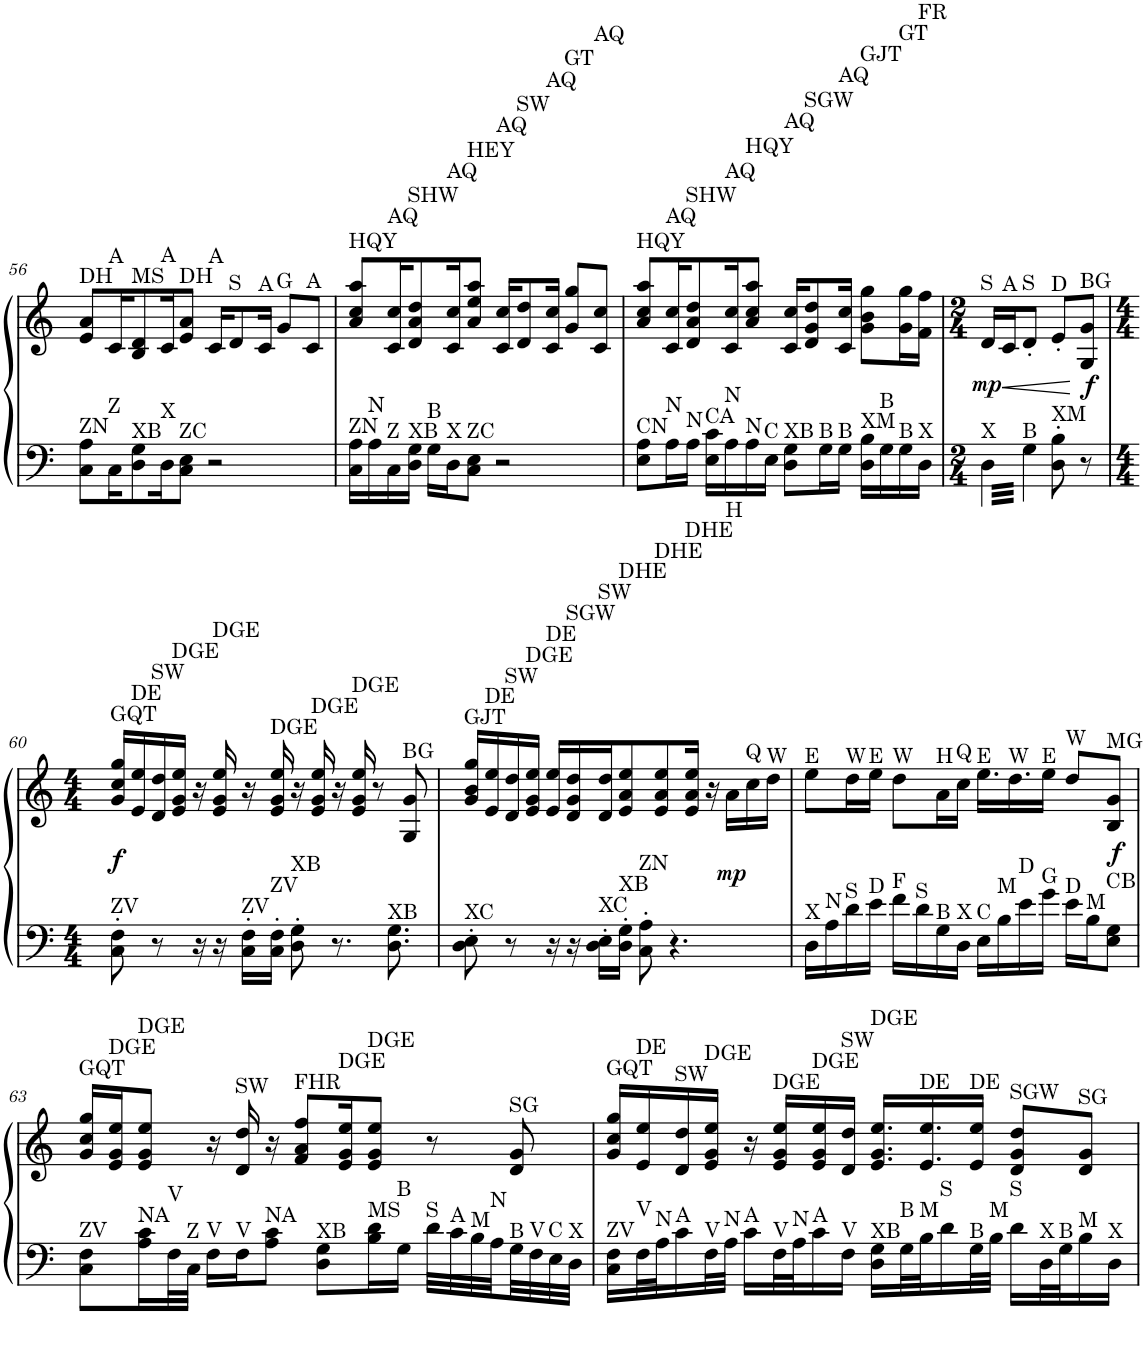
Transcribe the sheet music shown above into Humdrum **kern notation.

**kern	**kern	**dynam
*part1	*part1	*part1
*staff2	*staff1	*staff1/2
*I"Piano	*	*
*I'Pno.	*	*
!!LO:PB:g=z
*clefF4	*clefG2	*
*k[]	*k[]	*
*M4/4	*M4/4	*
=56	=56	=56
!	!LO:TX:a:t=DH	!
!LO:TX:a:t=ZN	!	!
8C\ 8A\L	8e/ 8a/L	.
!	!LO:TX:a:t=A	!
!LO:TX:a:t=Z	!	!
16C\K	16c/K	.
!	!LO:TX:a:t=MS	!
!LO:TX:a:t=XB	!	!
8D\ 8G\	8B/ 8d/	.
!	!LO:TX:a:t=A	!
!LO:TX:a:t=X	!	!
16D\K	16c/K	.
!	!LO:TX:a:t=DH	!
!LO:TX:a:t=ZC	!	!
8C\ 8E\J	8e/ 8a/J	.
!	!LO:TX:a:t=A	!
2r	16c/KL	.
!	!LO:TX:a:t=S	!
.	8d/	.
!	!LO:TX:a:t=A	!
.	16c/Jk	.
!	!LO:TX:a:t=G	!
.	8g/L	.
!	!LO:TX:a:t=A	!
.	8c/J	.
=57	=57	=57
!	!LO:TX:a:t=HQY	!
!LO:TX:a:t=ZN	!	!
16C\ 16A\LL	8a/ 8cc/ 8aa/L	.
!LO:TX:a:t=N	!	!
16A\	.	.
!	!LO:TX:a:t=AQ	!
!LO:TX:a:t=Z	!	!
16C\	16c/ 16cc/K	.
!	!LO:TX:a:t=SHW	!
!LO:TX:a:t=XB	!	!
16D\ 16G\JJ	8d/ 8a/ 8dd/	.
!LO:TX:a:t=B	!	!
16G\LL	.	.
!	!LO:TX:a:t=AQ	!
!LO:TX:a:t=X	!	!
16D\J	16c/ 16cc/K	.
!	!LO:TX:a:t=HEY	!
!LO:TX:a:t=ZC	!	!
8C\ 8E\J	8a/ 8ee/ 8aa/J	.
!	!LO:TX:a:t=AQ	!
2r	16c/ 16cc/KL	.
!	!LO:TX:a:t=SW	!
.	8d/ 8dd/	.
!	!LO:TX:a:t=AQ	!
.	16c/ 16cc/Jk	.
!	!LO:TX:a:t=GT	!
.	8g/ 8gg/L	.
!	!LO:TX:a:t=AQ	!
.	8c/ 8cc/J	.
=58	=58	=58
!	!LO:TX:a:t=HQY	!
!LO:TX:a:t=CN	!	!
8E\ 8A\L	8a/ 8cc/ 8aa/L	.
!	!LO:TX:a:t=AQ	!
!LO:TX:a:t=N	!	!
16A\L	16c/ 16cc/K	.
!	!LO:TX:a:t=SHW	!
!LO:TX:a:t=N	!	!
16A\JJ	8d/ 8a/ 8dd/	.
!LO:TX:a:t=CA	!	!
16E\ 16c\LL	.	.
!	!LO:TX:a:t=AQ	!
!LO:TX:a:t=N	!	!
16A\	16c/ 16cc/K	.
!	!LO:TX:a:t=HQY	!
!LO:TX:a:t=N	!	!
16A\	8a/ 8cc/ 8aa/J	.
!LO:TX:a:t=C	!	!
16E\JJ	.	.
!	!LO:TX:a:t=AQ	!
!LO:TX:a:t=XB	!	!
8D\ 8G\L	16c/ 16cc/KL	.
!	!LO:TX:a:t=SGW	!
.	8d/ 8g/ 8dd/	.
!LO:TX:a:t=B	!	!
16G\L	.	.
!	!LO:TX:a:t=AQ	!
!LO:TX:a:t=B	!	!
16G\JJ	16c/ 16cc/Jk	.
!	!LO:TX:a:t=GJT	!
!LO:TX:a:t=XM	!	!
16D\ 16B\LL	8g\ 8b\ 8gg\L	.
!LO:TX:a:t=B	!	!
16G\	.	.
!	!LO:TX:a:t=GT	!
!LO:TX:a:t=B	!	!
16G\	16g\ 16gg\L	.
!	!LO:TX:a:t=FR	!
!LO:TX:a:t=X	!	!
16D\JJ	16f\ 16ff\JJ	.
=59	=59	=59
*M2/4	*M2/4	*
!	!LO:TX:a:t=S	!
!LO:TX:a:t=X	!	!
!	!	!LO:DY:b
12.D\	16d/LL	mp
!	!LO:TX:a:t=A	!
!	!	!LO:HP:b
.	16c/J	<
!	!LO:TX:a:t=S	!
!LO:TX:a:t=B	!	!
12.G\	8d'/J	.
!	!LO:TX:a:t=D	!
!LO:TX:a:t=XM	!	!
8D\' 8B\'	8e'/L	.
!	!LO:TX:a:t=BG	!
!	!	!LO:DY:n=1:b
8r	8G/ 8g/J	[ f
!!LO:LB:g=z
=60	=60	=60
*M4/4	*M4/4	*
!	!LO:TX:a:t=GQT	!
!LO:TX:a:t=ZV	!	!
!	!	!LO:DY:b
8C\' 8F\'	16g/ 16cc/ 16gg/LL	f
!	!LO:TX:a:t=DE	!
.	16e/ 16ee/	.
!	!LO:TX:a:t=SW	!
8r	16d/ 16dd/	.
!	!LO:TX:a:t=DGE	!
.	16e/ 16g/ 16ee/JJ	.
16r	16r	.
!	!LO:TX:a:t=DGE	!
16r	16e/ 16g/ 16ee/	.
!LO:TX:a:t=ZV	!	!
16C\' 16F\'LL	16r	.
!	!LO:TX:a:t=DGE	!
!LO:TX:a:t=ZV	!	!
16C\' 16F\'JJ	16e/ 16g/ 16ee/	.
!LO:TX:a:t=XB	!	!
8D\' 8G\'	16r	.
!	!LO:TX:a:t=DGE	!
.	16e/ 16g/ 16ee/	.
8.r	16r	.
!	!LO:TX:a:t=DGE	!
.	16e/ 16g/ 16ee/	.
.	8r	.
!LO:TX:a:t=XB	!	!
8.D\ 8.G\	.	.
!	!LO:TX:a:t=BG	!
.	8G/ 8g/	.
=61	=61	=61
!	!LO:TX:a:t=GJT	!
!LO:TX:a:t=XC	!	!
8D\' 8E\'	16g/ 16b/ 16gg/LL	.
!	!LO:TX:a:t=DE	!
.	16e/ 16ee/	.
!	!LO:TX:a:t=SW	!
8r	16d/ 16dd/	.
!	!LO:TX:a:t=DGE	!
.	16e/ 16g/ 16ee/JJ	.
!	!LO:TX:a:t=DE	!
16r	16e/ 16ee/LL	.
!	!LO:TX:a:t=SGW	!
16r	16d/ 16g/ 16dd/	.
!	!LO:TX:a:t=SW	!
!LO:TX:a:t=XC	!	!
16D\' 16E\'LL	16d/ 16dd/J	.
!	!LO:TX:a:t=DHE	!
!LO:TX:a:t=XB	!	!
16D\' 16G\'JJ	8e/ 8a/ 8ee/	.
!LO:TX:a:t=ZN	!	!
8C\' 8A\'	.	.
!	!LO:TX:a:t=DHE	!
.	8e/ 8a/ 8ee/	.
4.r	.	.
!	!LO:TX:a:t=DHE	!
.	16e/ 16a/ 16ee/Jk	.
.	16r	.
!	!LO:TX:a:t=H	!
!	!	!LO:DY:b
.	16a\LL	mp
!	!LO:TX:a:t=Q	!
.	16cc\	.
!	!LO:TX:a:t=W	!
.	16dd\JJ	.
=62	=62	=62
!	!LO:TX:a:t=E	!
!LO:TX:a:t=X	!	!
16D\LL	8ee\L	.
!LO:TX:a:t=N	!	!
16A\	.	.
!	!LO:TX:a:t=W	!
!LO:TX:a:t=S	!	!
16d\	16dd\L	.
!	!LO:TX:a:t=E	!
!LO:TX:a:t=D	!	!
16e\JJ	16ee\JJ	.
!	!LO:TX:a:t=W	!
!LO:TX:a:t=F	!	!
16f\LL	8dd\L	.
!LO:TX:a:t=S	!	!
16d\	.	.
!	!LO:TX:a:t=H	!
!LO:TX:a:t=B	!	!
16G\	16a\L	.
!	!LO:TX:a:t=Q	!
!LO:TX:a:t=X	!	!
16D\JJ	16cc\JJ	.
!	!LO:TX:a:t=E	!
!LO:TX:a:t=C	!	!
16E\LL	16.ee\LL	.
!LO:TX:a:t=M	!	!
16B\	.	.
!	!LO:TX:a:t=W	!
.	16.dd\	.
!LO:TX:a:t=D	!	!
16e\	.	.
!	!LO:TX:a:t=E	!
!LO:TX:a:t=G	!	!
16g\JJ	16ee\JJ	.
!	!LO:TX:a:t=W	!
!LO:TX:a:t=D	!	!
16e\LL	8dd/L	.
!LO:TX:a:t=M	!	!
16B\J	.	.
!	!LO:TX:a:t=MG	!
!LO:TX:a:t=CB	!	!
!	!	!LO:DY:b
8E\ 8G\J	8B/ 8g/J	f
!!LO:LB:g=z
=63	=63	=63
!	!LO:TX:a:t=GQT	!
!LO:TX:a:t=ZV	!	!
8C\ 8F\L	16g/ 16cc/ 16gg/LL	.
!	!LO:TX:a:t=DGE	!
.	16e/ 16g/ 16ee/J	.
!	!LO:TX:a:t=DGE	!
!LO:TX:a:t=NA	!	!
16A\ 16c\L	8e/ 8g/ 8ee/J	.
!LO:TX:a:t=V	!	!
32F\L	.	.
!LO:TX:a:t=Z	!	!
32C\JJJ	.	.
!LO:TX:a:t=V	!	!
16F\LL	16r	.
!	!LO:TX:a:t=SW	!
!LO:TX:a:t=V	!	!
16F\J	16d/ 16dd/	.
!LO:TX:a:t=NA	!	!
8A\ 8c\J	16r	.
!	!LO:TX:a:t=FHR	!
.	8f/ 8a/ 8ff/L	.
!LO:TX:a:t=XB	!	!
8D\ 8G\L	.	.
!	!LO:TX:a:t=DGE	!
.	16e/ 16g/ 16ee/K	.
!	!LO:TX:a:t=DGE	!
!LO:TX:a:t=MS	!	!
16B\ 16d\L	8e/ 8g/ 8ee/J	.
!LO:TX:a:t=B	!	!
16G\JJ	.	.
!LO:TX:a:t=S	!	!
32d\LLL	8r	.
!LO:TX:a:t=A	!	!
32c\	.	.
!LO:TX:a:t=M	!	!
32B\	.	.
!LO:TX:a:t=N	!	!
32A\	.	.
!	!LO:TX:a:t=SG	!
!LO:TX:a:t=B	!	!
32G\	8d/ 8g/	.
!LO:TX:a:t=V	!	!
32F\	.	.
!LO:TX:a:t=C	!	!
32E\	.	.
!LO:TX:a:t=X	!	!
32D\JJJ	.	.
=64	=64	=64
!	!LO:TX:a:t=GQT	!
!LO:TX:a:t=ZV	!	!
16C\ 16F\LL	16g/ 16cc/ 16gg/LL	.
!	!LO:TX:a:t=DE	!
!LO:TX:a:t=V	!	!
32F\L	16e/ 16ee/	.
!LO:TX:a:t=N	!	!
32A\J	.	.
!	!LO:TX:a:t=SW	!
!LO:TX:a:t=A	!	!
16c\	16d/ 16dd/	.
!	!LO:TX:a:t=DGE	!
!LO:TX:a:t=V	!	!
32F\L	16e/ 16g/ 16ee/JJ	.
!LO:TX:a:t=N	!	!
32A\JJJ	.	.
!LO:TX:a:t=A	!	!
16c\LL	16r	.
!	!LO:TX:a:t=DGE	!
!LO:TX:a:t=V	!	!
32F\L	16e/ 16g/ 16ee/LL	.
!LO:TX:a:t=N	!	!
32A\J	.	.
!	!LO:TX:a:t=DGE	!
!LO:TX:a:t=A	!	!
16c\	16e/ 16g/ 16ee/	.
!	!LO:TX:a:t=SW	!
!LO:TX:a:t=V	!	!
16F\JJ	16d/ 16dd/JJ	.
!	!LO:TX:a:t=DGE	!
!LO:TX:a:t=XB	!	!
16D\ 16G\LL	16.e/ 16.g/ 16.ee/LL	.
!LO:TX:a:t=B	!	!
32G\L	.	.
!	!LO:TX:a:t=DE	!
!LO:TX:a:t=M	!	!
32B\J	16.e/ 16.ee/	.
!LO:TX:a:t=S	!	!
16d\	.	.
!	!LO:TX:a:t=DE	!
!LO:TX:a:t=B	!	!
32G\L	16e/ 16ee/JJ	.
!LO:TX:a:t=M	!	!
32B\JJJ	.	.
!	!LO:TX:a:t=SGW	!
!LO:TX:a:t=S	!	!
16d\LL	8d/ 8g/ 8dd/L	.
!LO:TX:a:t=X	!	!
32D\L	.	.
!LO:TX:a:t=B	!	!
32G\J	.	.
!	!LO:TX:a:t=SG	!
!LO:TX:a:t=M	!	!
16B\	8d/ 8g/J	.
!LO:TX:a:t=X	!	!
16D\JJ	.	.
=	=	=
*-	*-	*-
